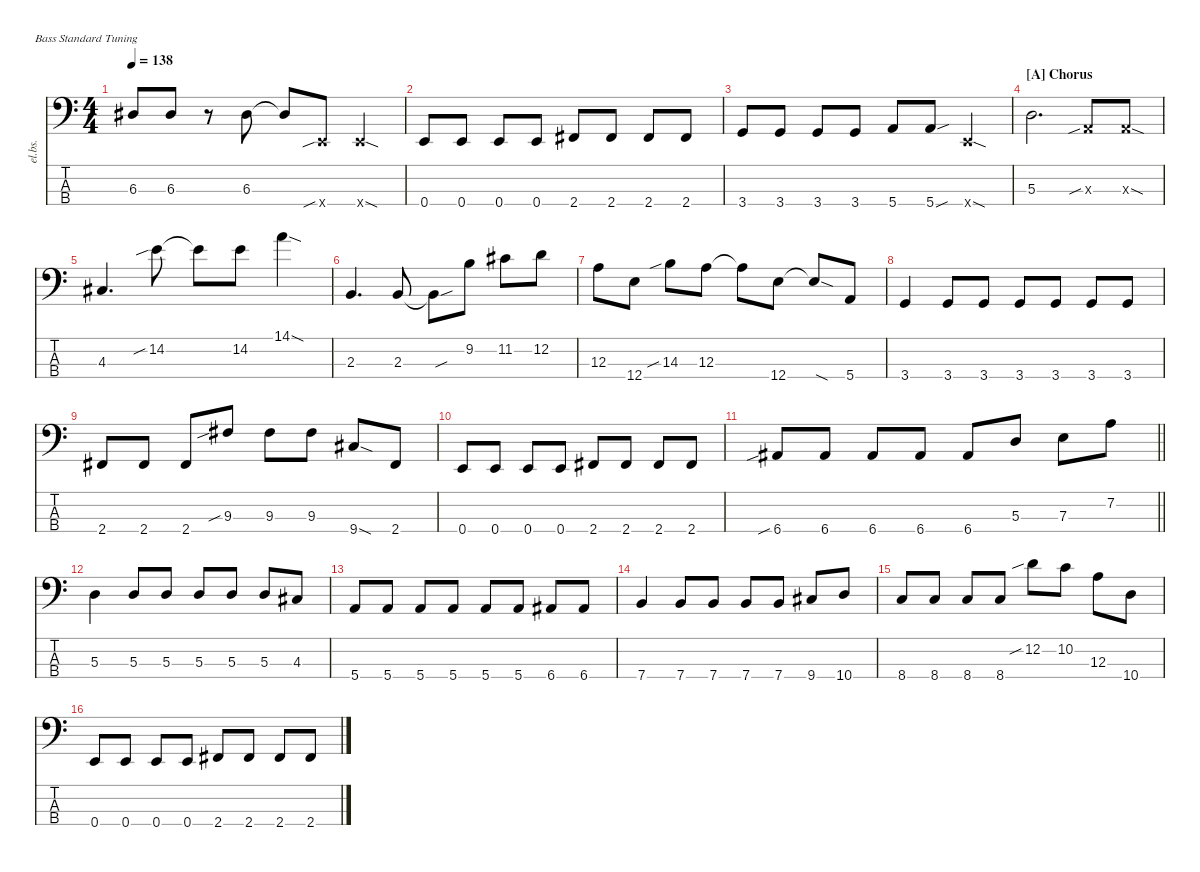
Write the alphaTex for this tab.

\defaultSystemsLayout 4
\hideDynamics
\bracketExtendMode nobrackets
\track ("Electric Bass" "el.bs.") {mute instrument electricbassfinger}
\staff {score tabs}
\tuning (G2 D2 A1 E1)
\ts (4 4)
\tempo 138
\clef f4
\ks c
6.3{t acc #}.8{dy mf beam Up} 6.3{acc #}.8{beam Up} r.8{beam Down} 6.3{acc #}.8{beam Down} 6.3{t acc #}.8{beam Up} 0.4{sib x}.8{beam Up} 0.4{sod x}.4{beam Up} |
0.4.8{beam Up} 0.4.8{beam Up} 0.4.8{beam Up} 0.4.8{beam Up} 2.4{acc #}.8{beam Up} 2.4{acc #}.8{beam Up} 2.4{acc #}.8{beam Up} 2.4{acc #}.8{beam Up} |
3.4.8{beam Up} 3.4.8{beam Up} 3.4.8{beam Up} 3.4.8{beam Up} 5.4.8{beam Up} 5.4{sou}.8{beam Up} 0.4{sod x}.4{beam Up} |
\section ("A" "Chorus")
5.3.2{d beam Down} 0.3{sib x}.8{beam Up} 0.3{sod x}.8{beam Up} |
4.3{acc #}.4{d beam Up} 14.2{sib}.8{beam Down} 14.2{t}.8{beam Down} 14.2.8{beam Down} 14.1{sod}.4{beam Down} |
2.3.4{d beam Up} 2.3.8{beam Up} 2.3{sou t}.8{beam Down} 9.2.8{beam Down} 11.2{acc #}.8{beam Down} 12.2.8{beam Down} |
12.3.8{beam Down} 12.4.8{beam Down} 14.3{sib}.8{beam Down} 12.3.8{beam Down} 12.3{t}.8{beam Down} 12.4.8{beam Down} 12.4{sod t}.8{beam Up} 5.4.8{beam Up} |
3.4.4{beam Up} 3.4.8{beam Up} 3.4.8{beam Up} 3.4.8{beam Up} 3.4.8{beam Up} 3.4.8{beam Up} 3.4.8{beam Up} |
2.4{acc #}.8{beam Up} 2.4{acc #}.8{beam Up} 2.4{acc #}.8{beam Up} 9.3{sib acc #}.8{beam Up} 9.3{acc #}.8{beam Down} 9.3{acc #}.8{beam Down} 9.4{sod acc #}.8{beam Up} 2.4{acc #}.8{beam Up} |
0.4.8{beam Up} 0.4.8{beam Up} 0.4.8{beam Up} 0.4.8{beam Up} 2.4{acc #}.8{beam Up} 2.4{acc #}.8{beam Up} 2.4{acc #}.8{beam Up} 2.4{acc #}.8{beam Up} |
\barLineRight lightlight
6.4{sib acc #}.8{beam Up} 6.4{acc #}.8{beam Up} 6.4{acc #}.8{beam Up} 6.4{acc #}.8{beam Up} 6.4{acc #}.8{beam Up} 5.3.8{beam Up} 7.3.8{beam Down} 7.2.8{beam Down} |
5.3.4{beam Down} 5.3.8{beam Up} 5.3.8{beam Up} 5.3.8{beam Up} 5.3.8{beam Up} 5.3.8{beam Up} 4.3{acc #}.8{beam Up} |
5.4.8{beam Up} 5.4.8{beam Up} 5.4.8{beam Up} 5.4.8{beam Up} 5.4.8{beam Up} 5.4.8{beam Up} 6.4{acc #}.8{beam Up} 6.4{acc #}.8{beam Up} |
7.4.4{beam Up} 7.4.8{beam Up} 7.4.8{beam Up} 7.4.8{beam Up} 7.4.8{beam Up} 9.4{acc #}.8{beam Up} 10.4.8{beam Up} |
8.4.8{beam Up} 8.4.8{beam Up} 8.4.8{beam Up} 8.4.8{beam Up} 12.2{sib}.8{beam Down} 10.2.8{beam Down} 12.3.8{beam Down} 10.4.8{beam Down} |
0.4.8{beam Up} 0.4.8{beam Up} 0.4.8{beam Up} 0.4.8{beam Up} 2.4{acc #}.8{beam Up} 2.4{acc #}.8{beam Up} 2.4{acc #}.8{beam Up} 2.4{acc #}.8{beam Up}
